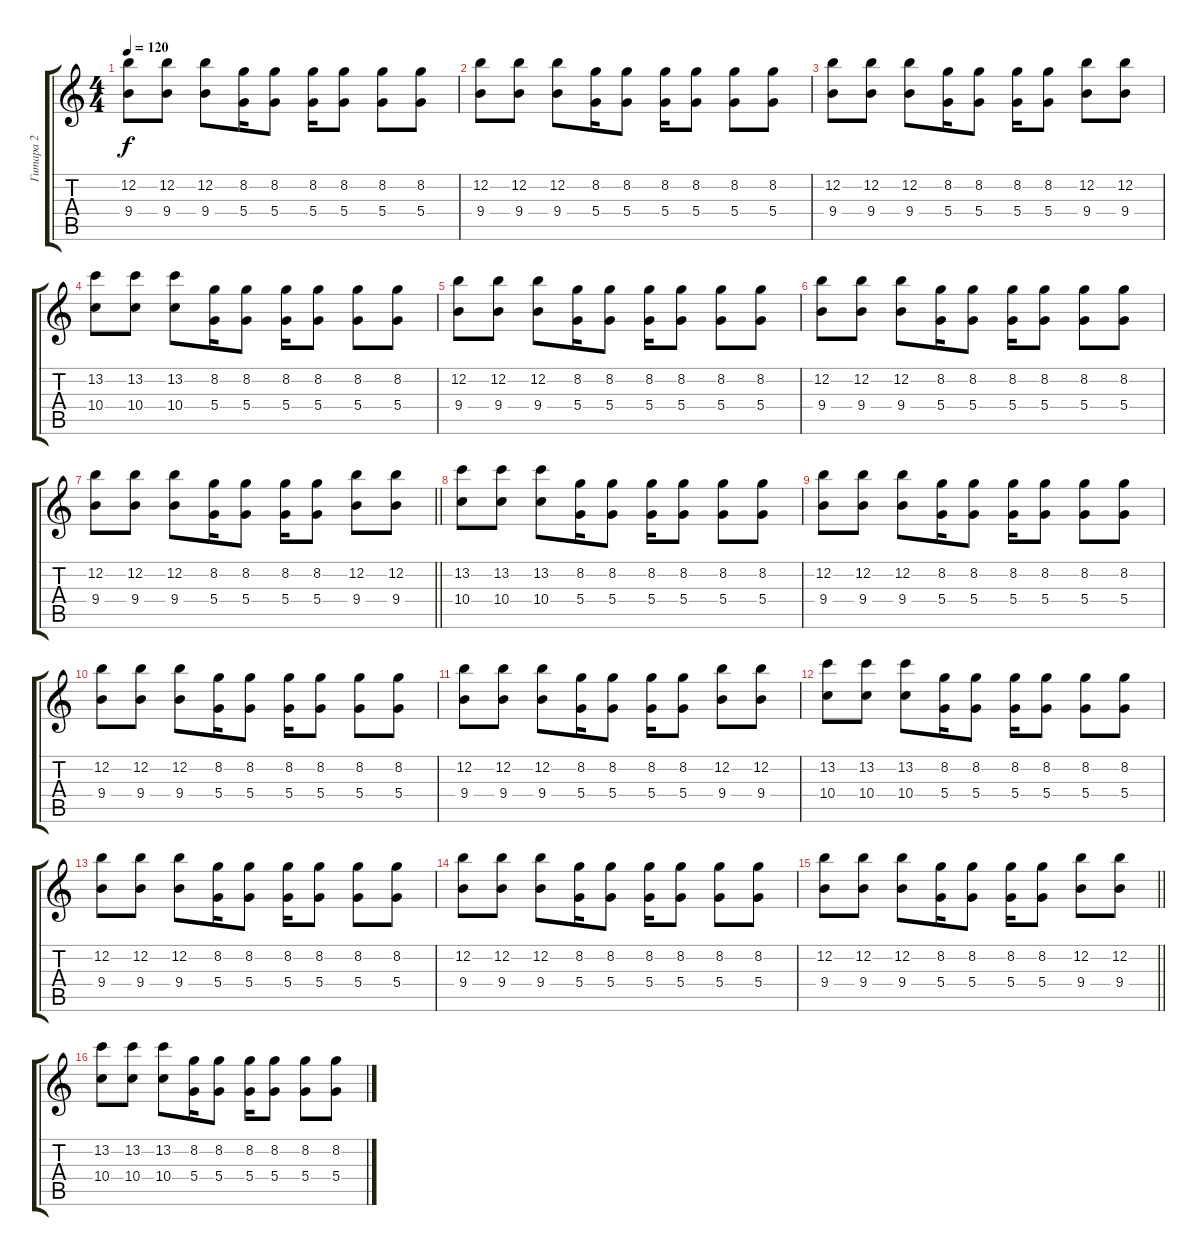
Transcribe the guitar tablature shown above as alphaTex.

\track ("Гитара 2" "Гитара 2") {instrument overdrivenguitar}
\staff {score tabs}
\tuning (E4 B3 G3 D3 A2 E2) {hide}
\ts (4 4)
\tempo 120
\clef g2
\ks c
(12.2 9.4).8{dy f} (12.2 9.4).8 (12.2 9.4).8 (8.2 5.4).16 (8.2 5.4).8 (8.2 5.4).16 (8.2 5.4).8 (8.2 5.4).8 (8.2 5.4).8 |
(12.2 9.4).8 (12.2 9.4).8 (12.2 9.4).8 (8.2 5.4).16 (8.2 5.4).8 (8.2 5.4).16 (8.2 5.4).8 (8.2 5.4).8 (8.2 5.4).8 |
(12.2 9.4).8 (12.2 9.4).8 (12.2 9.4).8 (8.2 5.4).16 (8.2 5.4).8 (8.2 5.4).16 (8.2 5.4).8 (12.2 9.4).8 (12.2 9.4).8 |
(13.2 10.4).8 (13.2 10.4).8 (13.2 10.4).8 (8.2 5.4).16 (8.2 5.4).8 (8.2 5.4).16 (8.2 5.4).8 (8.2 5.4).8 (8.2 5.4).8 |
(12.2 9.4).8 (12.2 9.4).8 (12.2 9.4).8 (8.2 5.4).16 (8.2 5.4).8 (8.2 5.4).16 (8.2 5.4).8 (8.2 5.4).8 (8.2 5.4).8 |
(12.2 9.4).8 (12.2 9.4).8 (12.2 9.4).8 (8.2 5.4).16 (8.2 5.4).8 (8.2 5.4).16 (8.2 5.4).8 (8.2 5.4).8 (8.2 5.4).8 |
\barLineRight lightlight
(12.2 9.4).8 (12.2 9.4).8 (12.2 9.4).8 (8.2 5.4).16 (8.2 5.4).8 (8.2 5.4).16 (8.2 5.4).8 (12.2 9.4).8 (12.2 9.4).8 |
(13.2 10.4).8 (13.2 10.4).8 (13.2 10.4).8 (8.2 5.4).16 (8.2 5.4).8 (8.2 5.4).16 (8.2 5.4).8 (8.2 5.4).8 (8.2 5.4).8 |
(12.2 9.4).8 (12.2 9.4).8 (12.2 9.4).8 (8.2 5.4).16 (8.2 5.4).8 (8.2 5.4).16 (8.2 5.4).8 (8.2 5.4).8 (8.2 5.4).8 |
(12.2 9.4).8 (12.2 9.4).8 (12.2 9.4).8 (8.2 5.4).16 (8.2 5.4).8 (8.2 5.4).16 (8.2 5.4).8 (8.2 5.4).8 (8.2 5.4).8 |
(12.2 9.4).8 (12.2 9.4).8 (12.2 9.4).8 (8.2 5.4).16 (8.2 5.4).8 (8.2 5.4).16 (8.2 5.4).8 (12.2 9.4).8 (12.2 9.4).8 |
(13.2 10.4).8 (13.2 10.4).8 (13.2 10.4).8 (8.2 5.4).16 (8.2 5.4).8 (8.2 5.4).16 (8.2 5.4).8 (8.2 5.4).8 (8.2 5.4).8 |
(12.2 9.4).8 (12.2 9.4).8 (12.2 9.4).8 (8.2 5.4).16 (8.2 5.4).8 (8.2 5.4).16 (8.2 5.4).8 (8.2 5.4).8 (8.2 5.4).8 |
(12.2 9.4).8 (12.2 9.4).8 (12.2 9.4).8 (8.2 5.4).16 (8.2 5.4).8 (8.2 5.4).16 (8.2 5.4).8 (8.2 5.4).8 (8.2 5.4).8 |
\barLineRight lightlight
(12.2 9.4).8 (12.2 9.4).8 (12.2 9.4).8 (8.2 5.4).16 (8.2 5.4).8 (8.2 5.4).16 (8.2 5.4).8 (12.2 9.4).8 (12.2 9.4).8 |
(13.2 10.4).8 (13.2 10.4).8 (13.2 10.4).8 (8.2 5.4).16 (8.2 5.4).8 (8.2 5.4).16 (8.2 5.4).8 (8.2 5.4).8 (8.2 5.4).8
